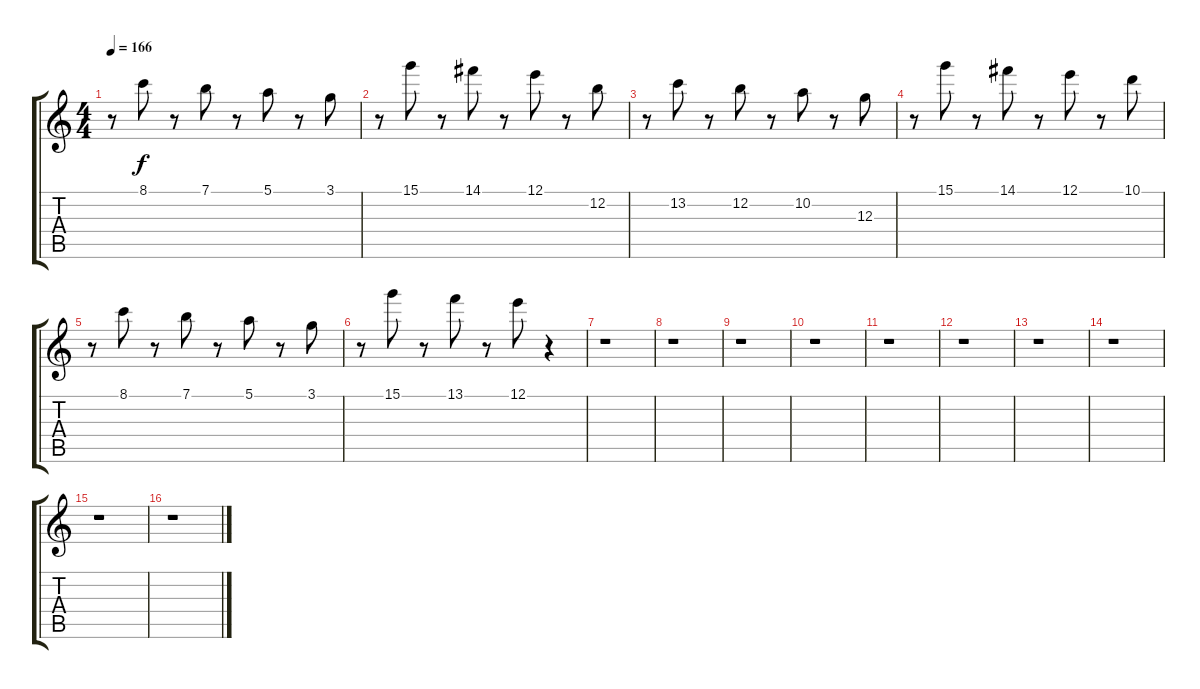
\track "" {instrument overdrivenguitar}
\staff {score tabs}
\tuning (E4 B3 G3 D3 A2 E2) {hide}
\ts (4 4)
\tempo 166
\clef g2
\ks c
r.8{dy f} 8.1.8 r.8 7.1.8 r.8 5.1.8 r.8 3.1.8 |
r.8 15.1.8 r.8 14.1.8 r.8 12.1.8 r.8 12.2.8 |
r.8 13.2.8 r.8 12.2.8 r.8 10.2.8 r.8 12.3.8 |
r.8 15.1.8 r.8 14.1.8 r.8 12.1.8 r.8 10.1.8 |
r.8 8.1.8 r.8 7.1.8 r.8 5.1.8 r.8 3.1.8 |
r.8 15.1.8 r.8 13.1.8 r.8 12.1.8 r.4 |
r.1 |
r.1 |
r.1 |
r.1 |
r.1 |
r.1 |
r.1 |
r.1 |
r.1 |
r.1
